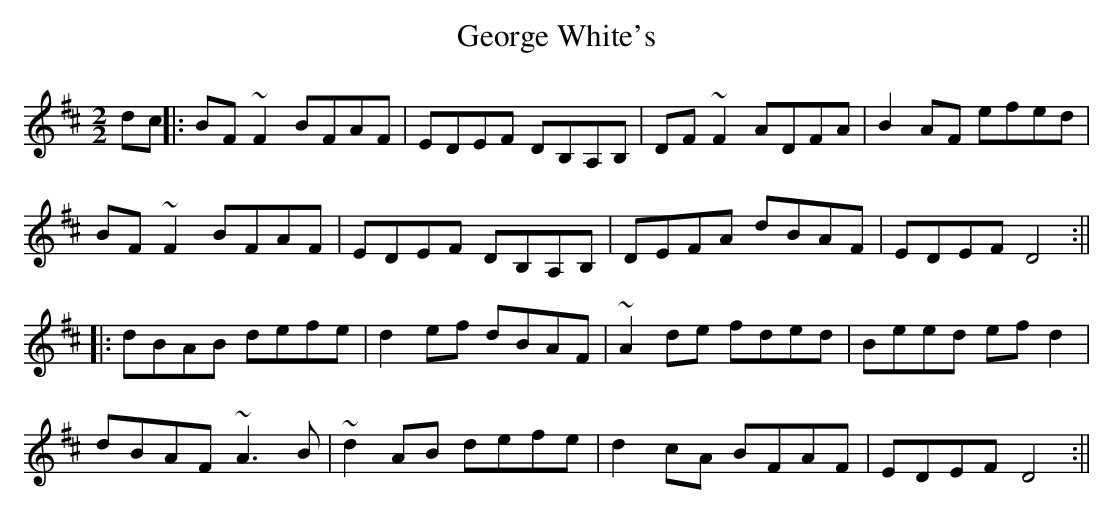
X:1
T:George White's
M:2/2
L:1/8
K:D
dc||:BF~F2 BFAF|EDEF DB,A,B,|DF~F2 ADFA|B2AF efed|
BF~F2 BFAF|EDEF DB,A,B,|DEFA dBAF|EDEF D4:||
||:dBAB defe|d2ef dBAF|~A2de fded|Beed efd2|
dBAF ~A3B|~d2AB defe|d2cA BFAF|EDEF D4:||
